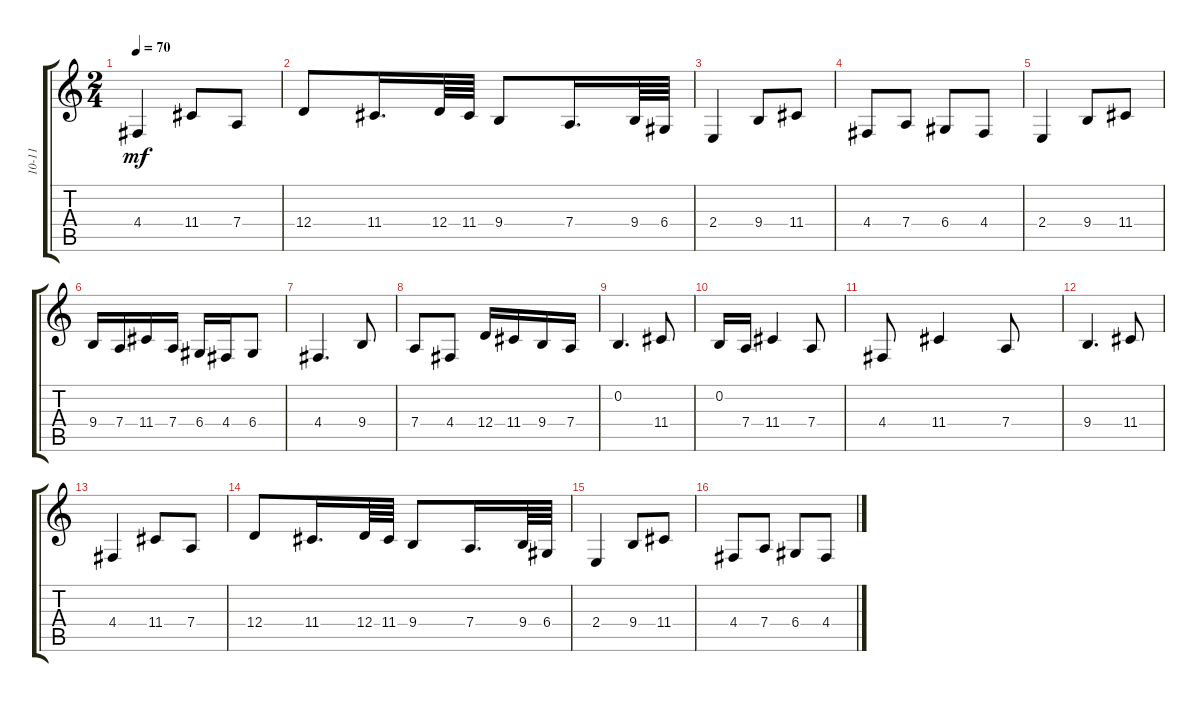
\track ("10-11" "10-11") {instrument acousticgrandpiano}
\staff {score tabs}
\tuning (E4 B3 G3 D3 A2 E2) {hide}
\ts (2 4)
\tempo 70
\clef g2
\ks c
4.4.4{dy mf} 11.4.8 7.4.8 |
12.4.8 11.4.16{d} 12.4.64 11.4.64 9.4.8 7.4.16{d} 9.4.64 6.4.64 |
2.4.4 9.4.8 11.4.8 |
4.4.8 7.4.8 6.4.8 4.4.8 |
2.4.4 9.4.8 11.4.8 |
9.4.16 7.4.16 11.4.16 7.4.16 6.4.16 4.4.16 6.4.8 |
4.4.4{d} 9.4.8 |
7.4.8 4.4.8 12.4.16 11.4.16 9.4.16 7.4.16 |
0.2.4{d} 11.4.8 |
0.2.16 7.4.16 11.4.4 7.4.8 |
4.4.8 11.4.4 7.4.8 |
9.4.4{d} 11.4.8 |
4.4.4 11.4.8 7.4.8 |
12.4.8 11.4.16{d} 12.4.64 11.4.64 9.4.8 7.4.16{d} 9.4.64 6.4.64 |
2.4.4 9.4.8 11.4.8 |
4.4.8 7.4.8 6.4.8 4.4.8
